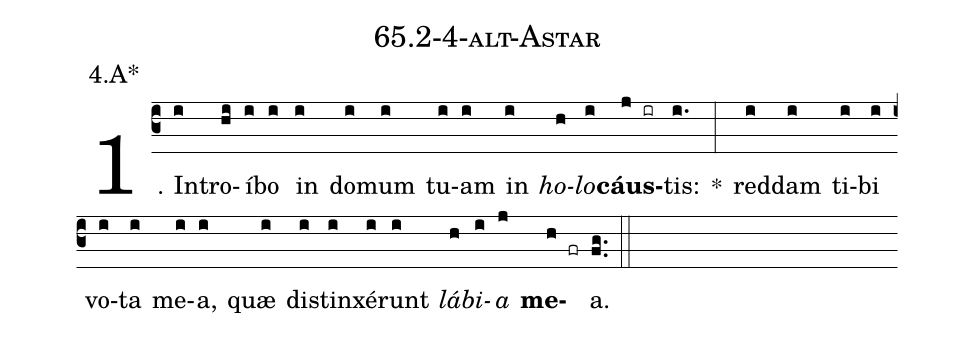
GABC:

name: 65.2-4-alt-Astar;
annotation: 4.A*;
%%
(c3)1. In(i)tro(hi)í(i)bo(i) in(i) do(i)mum(i) tu(i)am(i) in(i) <i>ho</i>(h)<i>lo</i>(i)<b>cáus</b>(j ir)tis:(i.) *(:) red(i)dam(i) ti(i)bi(i) vo(i)ta(i) me(i)a,(i) quæ(i) di(i)stin(i)xé(i)runt(i) <i>lá</i>(h)<i>bi</i>(i)<i>a</i>(j) <b>me</b>(h fr)a.(fg..) (::)


%E(i) u(h) o(i) u(j) a(h) e.(fg..) (::)
